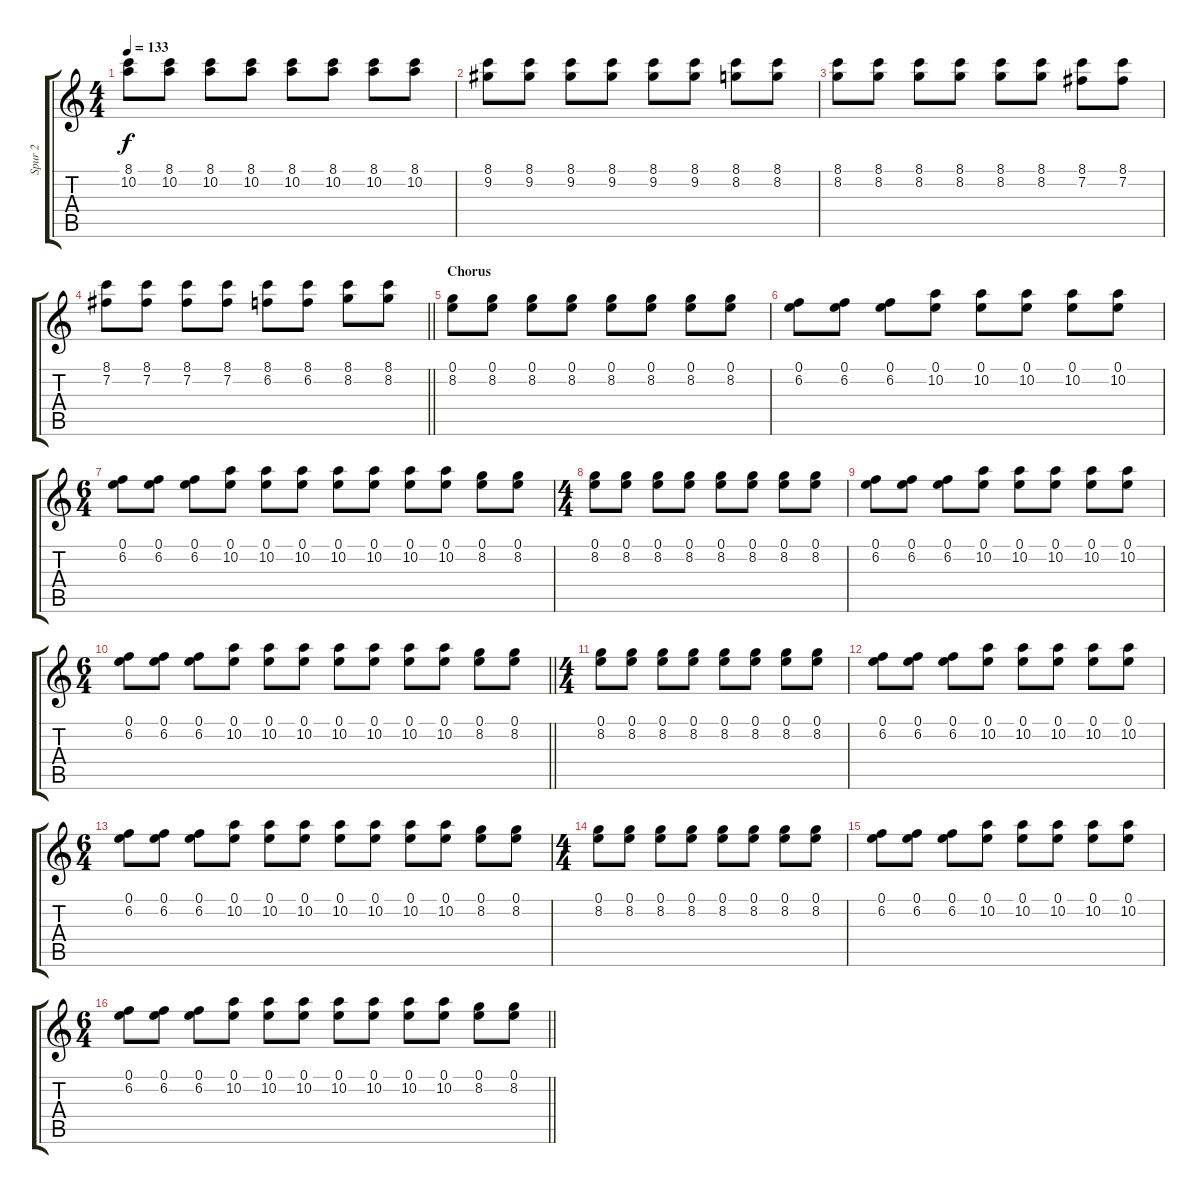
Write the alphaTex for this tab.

\track ("Spur 2" "Spur 2") {instrument distortionguitar}
\staff {score tabs}
\tuning (E4 B3 G3 D3 A2 E2) {hide}
\ts (4 4)
\tempo 133
\clef g2
\ks c
(8.1 10.2).8{dy f} (8.1 10.2).8 (8.1 10.2).8 (8.1 10.2).8 (8.1 10.2).8 (8.1 10.2).8 (8.1 10.2).8 (8.1 10.2).8 |
(8.1 9.2).8 (8.1 9.2).8 (8.1 9.2).8 (8.1 9.2).8 (8.1 9.2).8 (8.1 9.2).8 (8.1 8.2).8 (8.1 8.2).8 |
(8.1 8.2).8 (8.1 8.2).8 (8.1 8.2).8 (8.1 8.2).8 (8.1 8.2).8 (8.1 8.2).8 (8.1 7.2).8 (8.1 7.2).8 |
\barLineRight lightlight
(8.1 7.2).8 (8.1 7.2).8 (8.1 7.2).8 (8.1 7.2).8 (8.1 6.2).8 (8.1 6.2).8 (8.1 8.2).8 (8.1 8.2).8 |
\section ("" "Chorus")
(0.1 8.2).8 (0.1 8.2).8 (0.1 8.2).8 (0.1 8.2).8 (0.1 8.2).8 (0.1 8.2).8 (0.1 8.2).8 (0.1 8.2).8 |
(0.1 6.2).8 (0.1 6.2).8 (0.1 6.2).8 (0.1 10.2).8 (0.1 10.2).8 (0.1 10.2).8 (0.1 10.2).8 (0.1 10.2).8 |
\ts (6 4)
(0.1 6.2).8 (0.1 6.2).8 (0.1 6.2).8 (0.1 10.2).8 (0.1 10.2).8 (0.1 10.2).8 (0.1 10.2).8 (0.1 10.2).8 (0.1 10.2).8 (0.1 10.2).8 (0.1 8.2).8 (0.1 8.2).8 |
\ts (4 4)
(0.1 8.2).8 (0.1 8.2).8 (0.1 8.2).8 (0.1 8.2).8 (0.1 8.2).8 (0.1 8.2).8 (0.1 8.2).8 (0.1 8.2).8 |
(0.1 6.2).8 (0.1 6.2).8 (0.1 6.2).8 (0.1 10.2).8 (0.1 10.2).8 (0.1 10.2).8 (0.1 10.2).8 (0.1 10.2).8 |
\ts (6 4)
\barLineRight lightlight
(0.1 6.2).8 (0.1 6.2).8 (0.1 6.2).8 (0.1 10.2).8 (0.1 10.2).8 (0.1 10.2).8 (0.1 10.2).8 (0.1 10.2).8 (0.1 10.2).8 (0.1 10.2).8 (0.1 8.2).8 (0.1 8.2).8 |
\ts (4 4)
(0.1 8.2).8 (0.1 8.2).8 (0.1 8.2).8 (0.1 8.2).8 (0.1 8.2).8 (0.1 8.2).8 (0.1 8.2).8 (0.1 8.2).8 |
(0.1 6.2).8 (0.1 6.2).8 (0.1 6.2).8 (0.1 10.2).8 (0.1 10.2).8 (0.1 10.2).8 (0.1 10.2).8 (0.1 10.2).8 |
\ts (6 4)
(0.1 6.2).8 (0.1 6.2).8 (0.1 6.2).8 (0.1 10.2).8 (0.1 10.2).8 (0.1 10.2).8 (0.1 10.2).8 (0.1 10.2).8 (0.1 10.2).8 (0.1 10.2).8 (0.1 8.2).8 (0.1 8.2).8 |
\ts (4 4)
(0.1 8.2).8 (0.1 8.2).8 (0.1 8.2).8 (0.1 8.2).8 (0.1 8.2).8 (0.1 8.2).8 (0.1 8.2).8 (0.1 8.2).8 |
(0.1 6.2).8 (0.1 6.2).8 (0.1 6.2).8 (0.1 10.2).8 (0.1 10.2).8 (0.1 10.2).8 (0.1 10.2).8 (0.1 10.2).8 |
\ts (6 4)
\barLineRight lightlight
(0.1 6.2).8 (0.1 6.2).8 (0.1 6.2).8 (0.1 10.2).8 (0.1 10.2).8 (0.1 10.2).8 (0.1 10.2).8 (0.1 10.2).8 (0.1 10.2).8 (0.1 10.2).8 (0.1 8.2).8 (0.1 8.2).8
